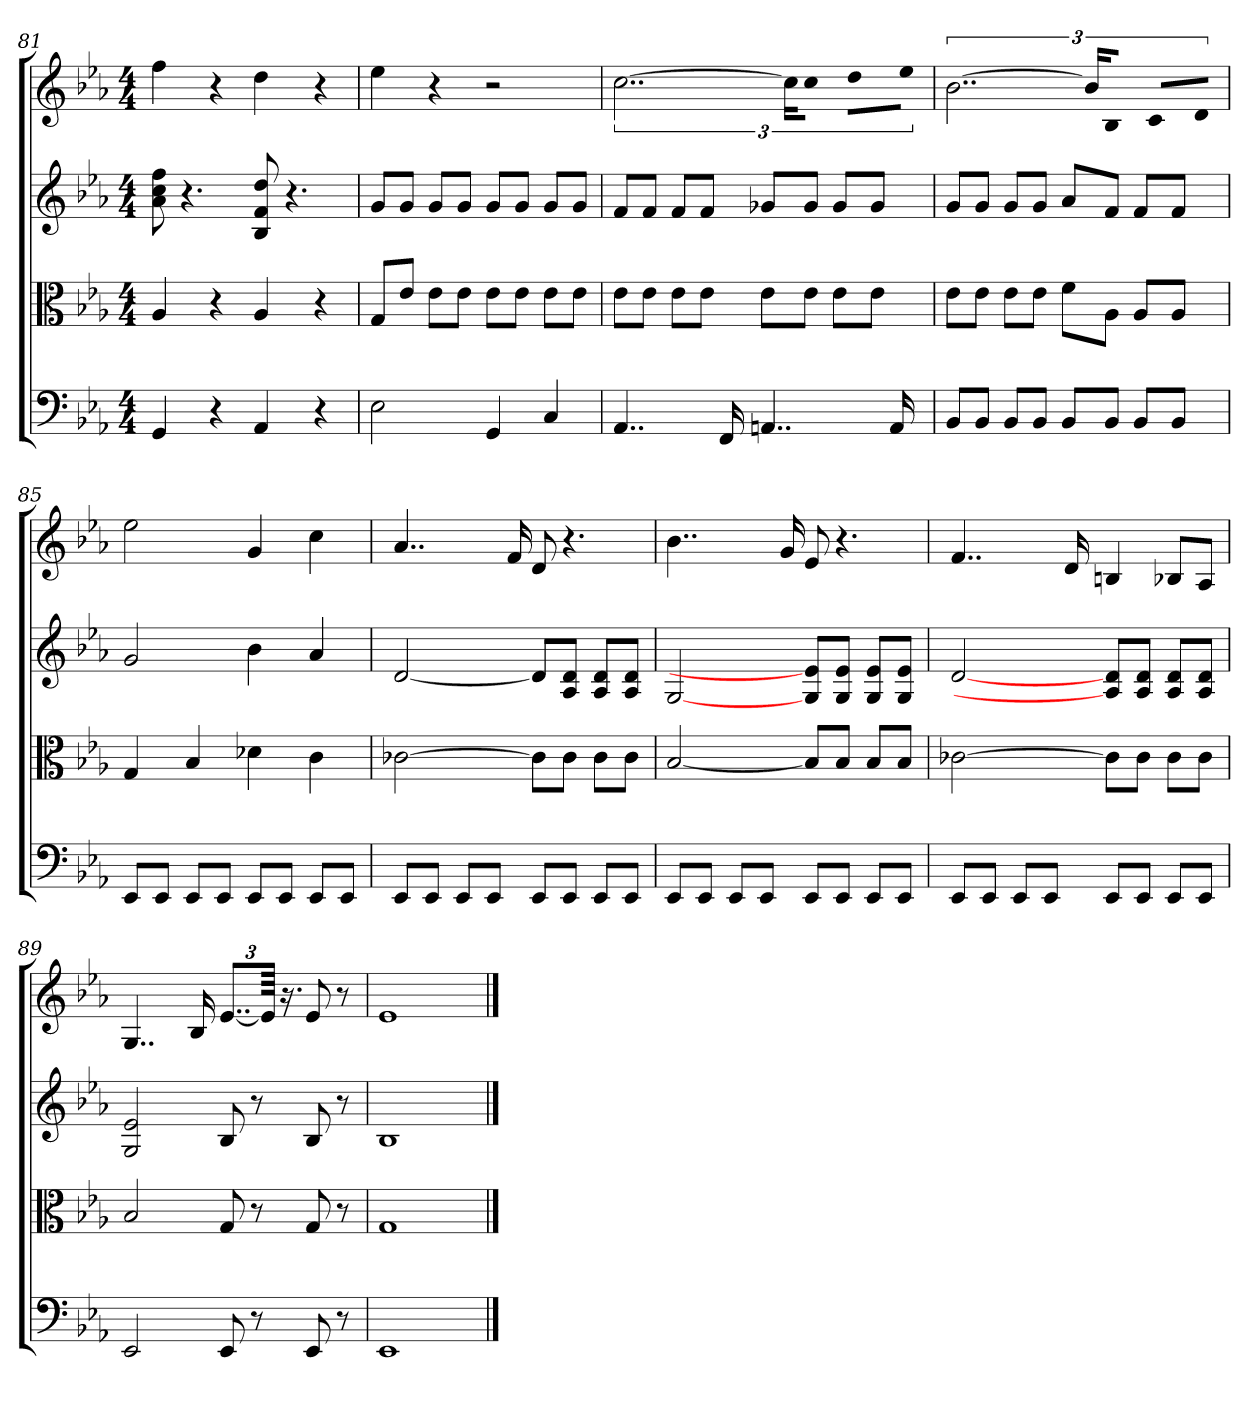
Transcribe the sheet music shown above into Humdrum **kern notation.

**kern	**kern	**kern	**kern
*part4	*part3	*part2	*part1
*staff4	*staff3	*staff2	*staff1
*clefF4	*clefC3	*	*
*k[b-e-a-]	*k[b-e-a-]	*k[b-e-a-]	*k[b-e-a-]
*E-:	*E-:	*E-:	*E-:
*M4/4	*M4/4	*M4/4	*M4/4
=81	=81	=81	=81
4GG	4A-	8a- 8cc 8ff	4ff
.	.	4.r	.
4r	4r	.	4r
4AA-	4A-	8B- 8f 8dd	4dd
.	.	4.r	.
4r	4r	.	4r
=82	=82	=82	=82
2E-	8G/L	8gL	4ee-
.	8e-/J	8gJ	.
.	8e-\L	8gL	4r
.	8e-\J	8gJ	.
4GG	8e-\L	8gL	2r
.	8e-\J	8gJ	.
4C	8e-\L	8gL	.
.	8e-\J	8gJ	.
=83	=83	=83	=83
4..AA-	8e-\L	8fL	[3..cc
.	8e-\J	8fJ	.
.	8e-\L	8fL	.
.	8e-\J	8fJ	.
16FF	.	.	.
4..AAn	8e-\L	8g-XL	.
.	.	.	24ccKL]
.	8e-\J	8g-J	8ccJ
.	8e-\L	8g-L	8ddL
.	8e-\J	8g-J	8ee-J
16AA	.	.	.
=84	=84	=84	=84
8BB-/L	8e-\L	8gL	[3..b-
8BB-/J	8e-\J	8gJ	.
8BB-/L	8e-\L	8gL	.
8BB-/J	8e-\J	8gJ	.
8BB-/L	8f\L	8a-L	.
.	.	.	24b-KL]
8BB-/J	8A-\J	8fJ	8B-J
8BB-/L	8A-/L	8fL	8cL
8BB-/J	8A-/J	8fJ	8dJ
=85	=85	=85	=85
8EE-/L	4G	2g	2ee-
8EE-/J	.	.	.
8EE-/L	4B-	.	.
8EE-/J	.	.	.
8EE-/L	4d-X	4b-	4g
8EE-/J	.	.	.
8EE-/L	4c	4a-	4cc
8EE-/J	.	.	.
=86	=86	=86	=86
8EE-/L	[2c-X	[2d	4..a-
8EE-/J	.	.	.
8EE-/L	.	.	.
8EE-/J	.	.	.
.	.	.	16f
8EE-/L	8c-\L]	8dL]	8d
8EE-/J	8c-\J	8A- 8dJ	4.r
8EE-/L	8c-\L	8A- 8dL	.
8EE-/J	8c-\J	8A- 8dJ	.
=87	=87	=87	=87
8EE-/L	[2B-	[2G	4..b-
8EE-/J	.	.	.
8EE-/L	.	.	.
8EE-/J	.	.	.
.	.	.	16g
8EE-/L	8B-/L]	8G 8e-]L	8e-
8EE-/J	8B-/J	8G 8e-J	4.r
8EE-/L	8B-/L	8G 8e-L	.
8EE-/J	8B-/J	8G 8e-J	.
=88	=88	=88	=88
8EE-/L	[2c-X	[2d	4..f
8EE-/J	.	.	.
8EE-/L	.	.	.
8EE-/J	.	.	.
.	.	.	16d
8EE-/L	8c-\L]	8A-] 8dL	4Bn
8EE-/J	8c-\J	8A- 8dJ	.
8EE-/L	8c-\L	8A- 8dL	8B-XL
8EE-/J	8c-\J	8A- 8dJ	8A-J
=89	=89	=89	=89
2EE-	2B-	2G 2e-	4..G
.	.	.	16B-
8EE-	8G	8B-	[12..e-L
8r	8r	8r	.
.	.	.	96e-Jkkk]
.	.	.	16.r
8EE-	8G	8B-	8e-
8r	8r	8r	8r
=90	=90	=90	=90
1EE-	1G	1B-	1e-
==	==	==	==
*-	*-	*-	*-
